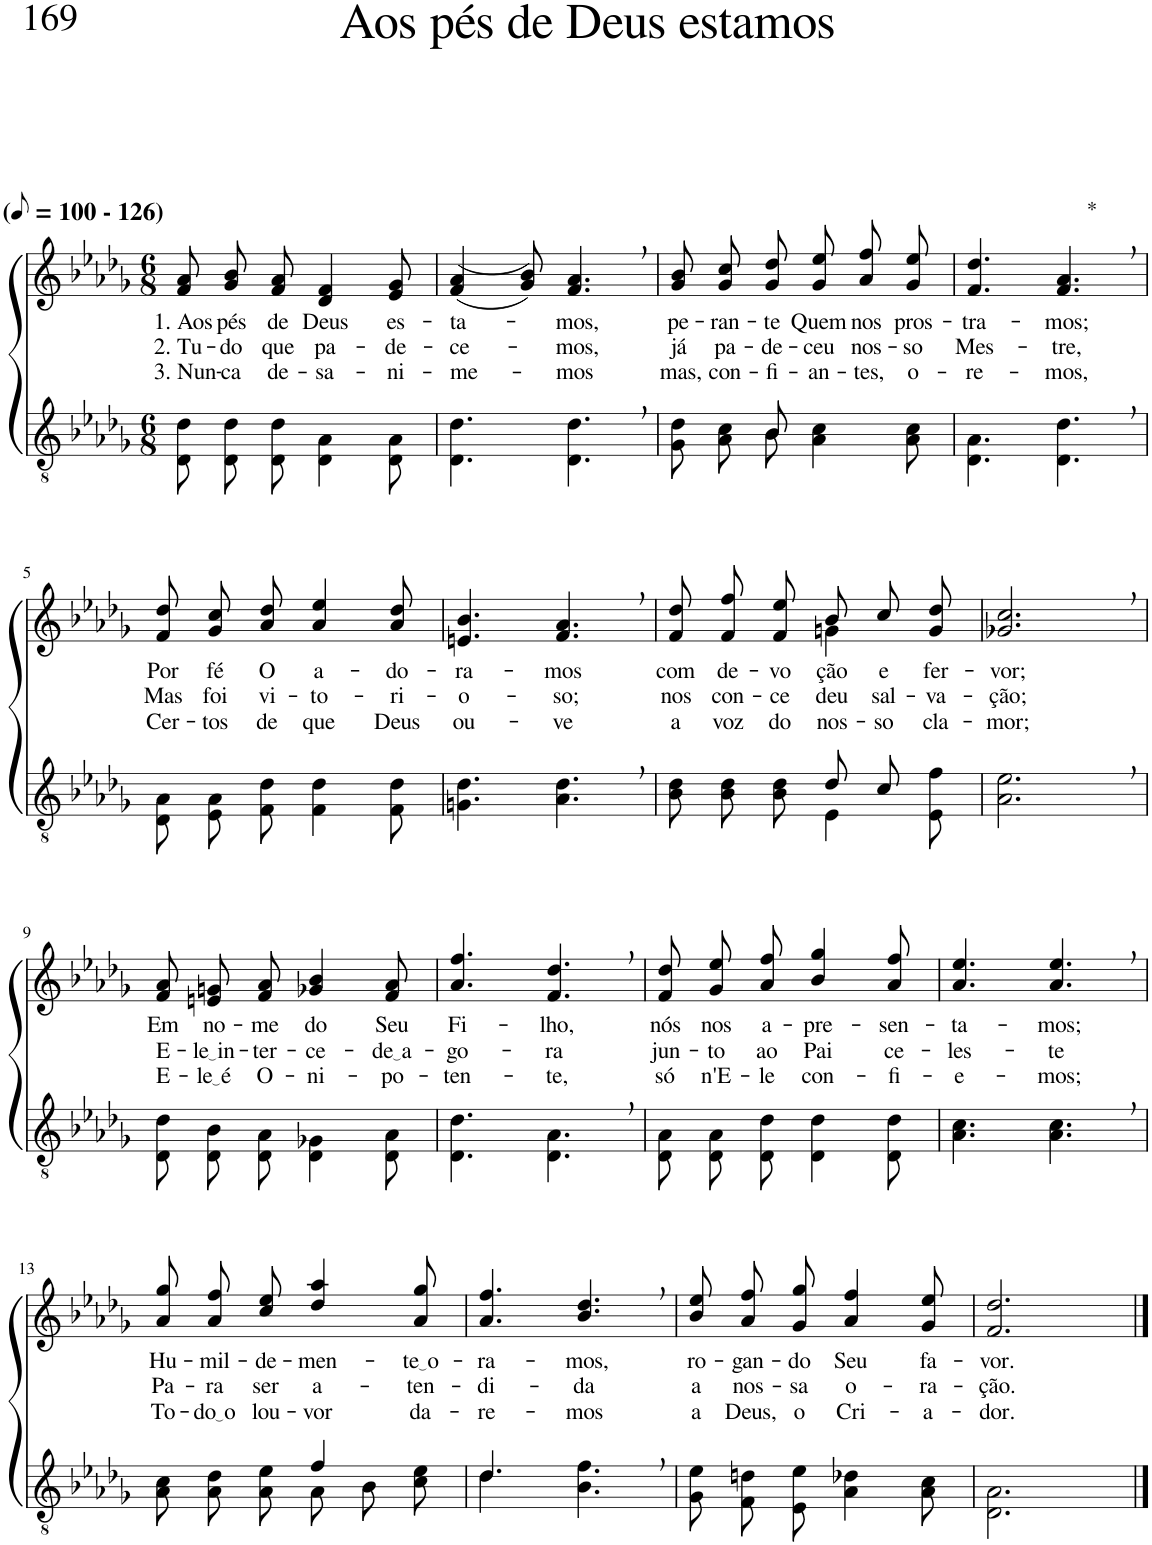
**kern	**kern	**text	**text	**text
*part2	*part1	*part1	*part1	*part1
*staff2	*staff1	*staff1	*staff1	*staff1
*I"Parte III e IV	*I"Parte I e II	*	*	*
*clefGv2	*clefG2	*	*	*
*Trd3c5	*Trd3c5	*	*	*
*k[b-e-a-d-g-]	*k[b-e-a-d-g-]	*	*	*
*M6/8	*M6/8	*	*	*
*MM50	*MM50	*	*	*
=1	=1	=1	=1	=1
!	!LO:TX:a:B:t=(	!	!	!
!	!LO:TX:a:B:t=- 126)	!	!	!
!	!	!LO:LY:b	!LO:LY:b	!LO:LY:b
8D-/ 8d-/L	8f/ 8a-/L	1. Aos	2. Tu-	3. Nun-
!	!	!LO:LY:b	!LO:LY:b	!LO:LY:b
8D-/ 8d-/	8g-/ 8b-/	pés	-do	-ca
!	!	!LO:LY:b	!LO:LY:b	!LO:LY:b
8D-/ 8d-/J	8f/ 8a-/J	de	que	de-
!	!	!LO:LY:b	!LO:LY:b	!LO:LY:b
4D-\ 4A-\	4d-/ 4f/	Deus	pa-	-sa-
!	!	!LO:LY:b	!LO:LY:b	!LO:LY:b
8D-\ 8A-\	8e-/ 8g-/	es-	-de-	-ni-
=2	=2	=2	=2	=2
!	!	!LO:LY:b	!LO:LY:b	!LO:LY:b
4.D-\ 4.d-\	((4f/ 4a-/	-ta-	-ce-	-me-
.	8g-/ 8b-/))	.	.	.
!	!	!LO:LY:b	!LO:LY:b	!LO:LY:b
4.D-\, 4.d-\,	4.f/, 4.a-/,	-mos,	-mos,	-mos
=3	=3	=3	=3	=3
*^	*	*	*	*
!	!	!	!LO:LY:b	!LO:LY:b	!LO:LY:b
4ryy	8G-/ 8d-/L	8g-\ 8b-\L	pe-	já	mas,
!	!	!	!LO:LY:b	!LO:LY:b	!LO:LY:b
.	8A-/ 8c/	8g-\ 8cc\	-ran-	pa-	con-
!	!	!	!LO:LY:b	!LO:LY:b	!LO:LY:b
8B-/	8B-/J	8g-\ 8dd-\J	-te	-de-	-fi-
!	!	!	!LO:LY:b	!LO:LY:b	!LO:LY:b
4.ryy	4A-\ 4c\	8g-\ 8ee-\L	Quem	-ceu	-an-
!	!	!	!LO:LY:b	!LO:LY:b	!LO:LY:b
.	.	8a-\ 8ff\	nos	nos-	-tes,
!	!	!	!LO:LY:b	!LO:LY:b	!LO:LY:b
.	8A-\ 8c\	8g-\ 8ee-\J	pros-	-so	o-
=4	=4	=4	=4	=4	=4
!	!	!	!LO:LY:b	!LO:LY:b	!LO:LY:b
*v	*v	*	*	*	*
4.D-\ 4.A-\	4.f/ 4.dd-/	-tra-	Mes-	-re-
!	!LO:TX:a:t=*	!	!	!
!	!	!LO:LY:b	!LO:LY:b	!LO:LY:b
4.D-\, 4.d-\,	4.f/, 4.a-/,	-mos;	-tre,	-mos,
!!LO:LB:g=z
=5	=5	=5	=5	=5
!	!	!LO:LY:b	!LO:LY:b	!LO:LY:b
8D-/ 8A-/L	8f/ 8dd-/L	Por	Mas	Cer-
!	!	!LO:LY:b	!LO:LY:b	!LO:LY:b
8E-/ 8A-/	8g-/ 8cc/	fé	foi	-tos
!	!	!LO:LY:b	!LO:LY:b	!LO:LY:b
8F/ 8d-/J	8a-/ 8dd-/J	O	vi-	de
!	!	!LO:LY:b	!LO:LY:b	!LO:LY:b
4F\ 4d-\	4a-/ 4ee-/	a-	-to-	que
!	!	!LO:LY:b	!LO:LY:b	!LO:LY:b
8F\ 8d-\	8a-/ 8dd-/	-do-	-ri-	Deus
=6	=6	=6	=6	=6
!	!	!LO:LY:b	!LO:LY:b	!LO:LY:b
4.Gn\ 4.d-\	4.en/ 4.b-/	-ra-	-o-	ou-
!	!	!LO:LY:b	!LO:LY:b	!LO:LY:b
4.A-\, 4.d-\,	4.f/, 4.a-/,	-mos	-so;	-ve
=7	=7	=7	=7	=7
*^	*	*	*	*
!	!	!	!LO:LY:b	!LO:LY:b	!LO:LY:b
*	*	*^	*	*	*
4.ryy	8B-\ 8d-\L	8f\ 8dd-\L	4.ryy	com	nos	a
!	!	!	!	!LO:LY:b	!LO:LY:b	!LO:LY:b
.	8B-\ 8d-\	8f\ 8ff\	.	de-	con-	voz
!	!	!	!	!LO:LY:b	!LO:LY:b	!LO:LY:b
.	8B-\ 8d-\J	8f\ 8ee-\J	.	-vo-	-ce-	do
!	!	!	!	!LO:LY:b	!LO:LY:b	!LO:LY:b
8d-/L	4E-\	8b-\L	4gn\	-ção	-deu	nos-
!	!	!	!	!LO:LY:b	!LO:LY:b	!LO:LY:b
8c/J	.	8cc\	.	e	sal-	-so
!	!	!	!	!LO:LY:b	!LO:LY:b	!LO:LY:b
8ryy	8E-\ 8f\	8g\ 8dd-\J	8ryy	fer-	-va-	cla-
=8	=8	=8	=8	=8	=8	=8
!	!	!	!	!LO:LY:b	!LO:LY:b	!LO:LY:b
*v	*v	*	*	*	*	*
*	*v	*v	*	*	*
2.A-\, 2.e-\,	2.g-X/, 2.cc/,	-vor;	-ção;	-mor;
!!LO:LB:g=z
=9	=9	=9	=9	=9
!	!	!LO:LY:b	!LO:LY:b	!LO:LY:b
8D-/ 8d-/L	8f/ 8a-/L	Em	E-	E-
!	!	!LO:LY:b	!LO:LY:b	!LO:LY:b
8D-/ 8B-/	8en/ 8gn/	no-	le in	le é
!	!	!LO:LY:b	!LO:LY:b	!LO:LY:b
8D-/ 8A-/J	8f/ 8a-/J	-me	-ter-	O-
!	!	!LO:LY:b	!LO:LY:b	!LO:LY:b
4D-\ 4G-X\	4g-X/ 4b-/	do	-ce-	-ni-
!	!	!LO:LY:b	!LO:LY:b	!LO:LY:b
8D-\ 8A-\	8f/ 8a-/	Seu	de a	-po-
=10	=10	=10	=10	=10
!	!	!LO:LY:b	!LO:LY:b	!LO:LY:b
4.D-\ 4.d-\	4.a-/ 4.ff/	Fi-	-go-	-ten-
!	!	!LO:LY:b	!LO:LY:b	!LO:LY:b
4.D-\, 4.A-\,	4.f/, 4.dd-/,	-lho,	-ra	-te,
=11	=11	=11	=11	=11
!	!	!LO:LY:b	!LO:LY:b	!LO:LY:b
8D-/ 8A-/L	8f\ 8dd-\L	nós	jun-	só
!	!	!LO:LY:b	!LO:LY:b	!LO:LY:b
8D-/ 8A-/	8g-\ 8ee-\	nos	-to	n'E-
!	!	!LO:LY:b	!LO:LY:b	!LO:LY:b
8D-/ 8d-/J	8a-\ 8ff\J	a-	ao	-le
!	!	!LO:LY:b	!LO:LY:b	!LO:LY:b
4D-\ 4d-\	4b-/ 4gg-/	-pre-	Pai	con-
!	!	!LO:LY:b	!LO:LY:b	!LO:LY:b
8D-\ 8d-\	8a-/ 8ff/	-sen-	ce-	-fi-
=12	=12	=12	=12	=12
!	!	!LO:LY:b	!LO:LY:b	!LO:LY:b
4.A-\ 4.c\	4.a-/ 4.ee-/	-ta-	-les-	-e-
!	!	!LO:LY:b	!LO:LY:b	!LO:LY:b
4.A-\, 4.c\,	4.a-/, 4.ee-/,	-mos;	-te	-mos;
!!LO:LB:g=z
=13	=13	=13	=13	=13
*^	*	*	*	*
!	!	!	!LO:LY:b	!LO:LY:b	!LO:LY:b
4.ryy	8A-\ 8c\L	8a-\ 8gg-\L	Hu-	Pa-	To-
!	!	!	!LO:LY:b	!LO:LY:b	!LO:LY:b
.	8A-\ 8d-\	8a-\ 8ff\	-mil-	-ra	do o
!	!	!	!LO:LY:b	!LO:LY:b	!LO:LY:b
.	8A-\ 8e-\J	8cc\ 8ee-\J	-de-	ser	lou-
!	!	!	!LO:LY:b	!LO:LY:b	!LO:LY:b
4f/	8A-\L	4dd-/ 4aa-/	-men-	a-	-vor
.	8B-\	.	.	.	.
!	!	!	!LO:LY:b	!LO:LY:b	!LO:LY:b
8ryy	8c\ 8e-\J	8a-/ 8gg-/	te o	-ten-	da-
=14	=14	=14	=14	=14	=14
!	!	!	!LO:LY:b	!LO:LY:b	!LO:LY:b
4.d-/	4.d-\	4.a-/ 4.ff/	-ra-	-di-	-re-
!	!	!	!LO:LY:b	!LO:LY:b	!LO:LY:b
4.ryy	4.B-\ 4.f\	4.b-/, 4.dd-/,	-mos,	-da	-mos
=15	=15	=15	=15	=15	=15
!	!	!	!LO:LY:b	!LO:LY:b	!LO:LY:b
*v	*v	*	*	*	*
8G-\ 8e-\L	8b-\ 8ee-\L	ro-	a	a
!	!	!LO:LY:b	!LO:LY:b	!LO:LY:b
8F\ 8dn\	8a-\ 8ff\	-gan-	nos-	Deus,
!	!	!LO:LY:b	!LO:LY:b	!LO:LY:b
8E-\ 8e-\J	8g-\ 8gg-\J	-do	-sa	o
!	!	!LO:LY:b	!LO:LY:b	!LO:LY:b
4A-\ 4d-X\	4a-/ 4ff/	Seu	o-	Cri-
!	!	!LO:LY:b	!LO:LY:b	!LO:LY:b
8A-\ 8c\	8g-/ 8ee-/	fa-	-ra-	-a-
=16	=16	=16	=16	=16
!	!	!LO:LY:b	!LO:LY:b	!LO:LY:b
2.D-\ 2.A-\	2.f/ 2.dd-/	-vor.	-ção.	-dor.
==	==	==	==	==
*-	*-	*-	*-	*-
